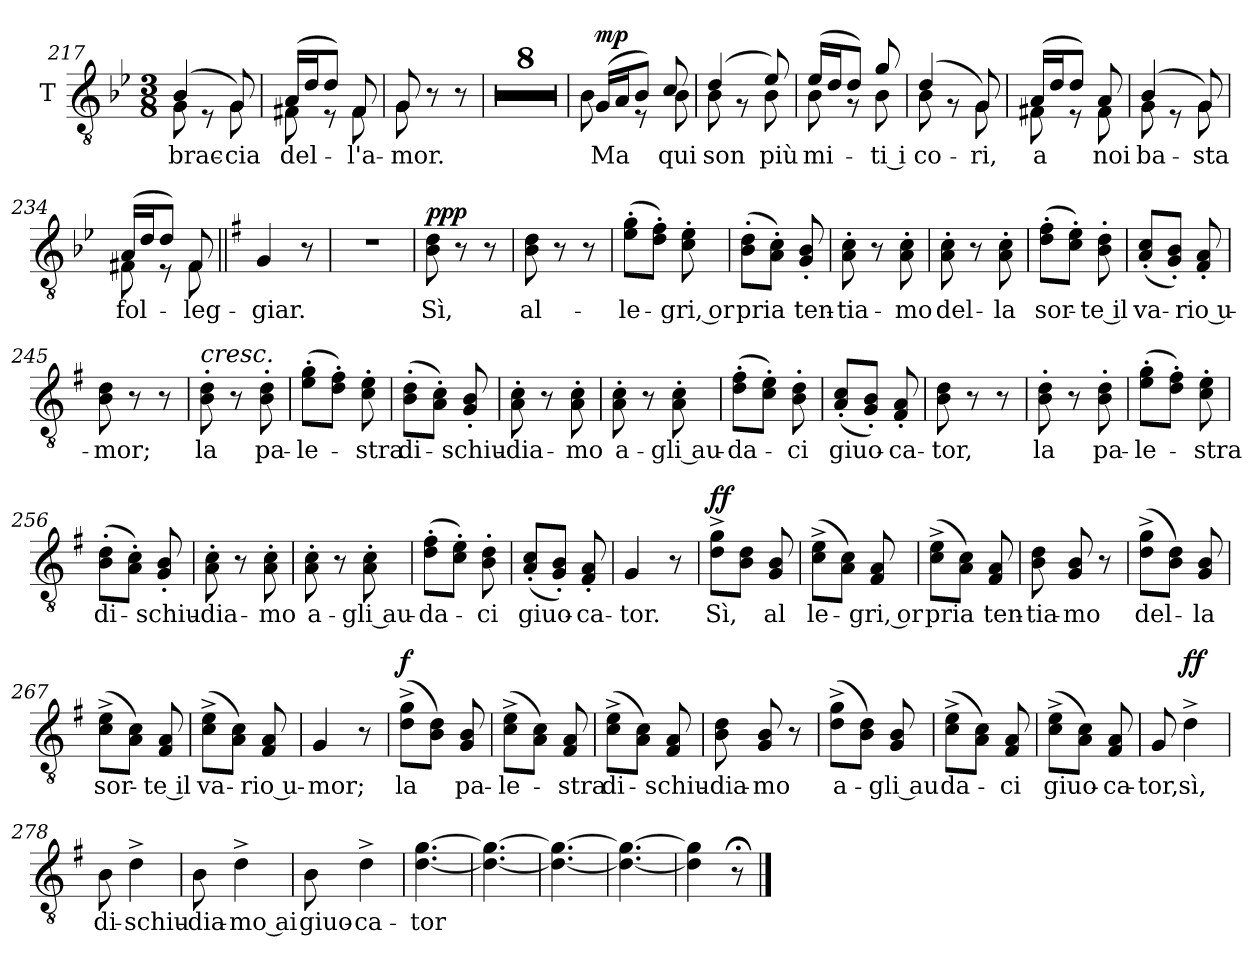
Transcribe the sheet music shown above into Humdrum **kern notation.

**kern	**text	**dynam
*part1	*part1	*part1
*staff1	*staff1	*staff1
*I"T	*	*
*I'T	*	*
*clefGv2	*	*
*k[b-e-]	*	*
*M3/8	*	*
=217	=217	=217
!	!LO:LY:b	!
*^	*	*
(>4B-/	8G\	brac-	.
.	8r	.	.
!	!	!LO:LY:b	!
8G/)	8G\	-cia	.
=218	=218	=218	=218
!	!	!LO:LY:b	!
(>16A/LL	8F#X\	del-	.
16d/J	.	.	.
8d/J)	8r	.	.
!	!	!LO:LY:b	!
8F#/	8F#\	-l'a-	.
=219	=219	=219	=219
!	!	!LO:LY:b	!
8G/	8G\	-mor.	.
8r	4ryy	.	.
8r	.	.	.
*v	*v	*	*
!!LO:LB:g=z
=220	=220	=220
4.r	.	.
=221	=221	=221
4.r	.	.
=222	=222	=222
4.r	.	.
=223	=223	=223
4.r	.	.
=224	=224	=224
4.r	.	.
=225	=225	=225
4.r	.	.
=226	=226	=226
4.r	.	.
=227	=227	=227
4.r	.	.
!!LO:PB:g=z
=228	=228	=228
!LO:TX:a:t=GASTONE	!	!
!LO:TX:a:t=col 1	!	!
!LO:TX:a:t=o	!	!
!LO:TX:a:t=Tenore	!	!
!	!LO:LY:b	!LO:DY:a
*^	*	*
(>16G/LL	8B-\	Ma	mp
16A/J	.	.	.
8B-/J)	8r	.	.
!	!	!LO:LY:b	!
8c/	8B-\	qui	.
=229	=229	=229	=229
!	!	!LO:LY:b	!
(>4d/	8B-\	son	.
.	8r	.	.
!	!	!LO:LY:b	!
8e-/)	8B-\	più	.
=230	=230	=230	=230
!	!	!LO:LY:b	!
(>16e-/LL	8B-\	mi-	.
16d/J	.	.	.
8d/J)	8r	.	.
!	!	!LO:LY:b	!
8g/	8B-\	-ti i	.
=231	=231	=231	=231
!	!	!LO:LY:b	!
(>4d/	8B-\	co-	.
.	8r	.	.
!	!	!LO:LY:b	!
8G/)	8G\	-ri,	.
=232	=232	=232	=232
!	!	!LO:LY:b	!
(>16A/LL	8F#X\	a	.
16d/J	.	.	.
8d/J)	8r	.	.
!	!	!LO:LY:b	!
8A/	8F#\	noi	.
=233	=233	=233	=233
!	!	!LO:LY:b	!
(>4B-/	8G\	ba-	.
.	8r	.	.
!	!	!LO:LY:b	!
8G/)	8G\	-sta	.
=234	=234	=234	=234
!	!	!LO:LY:b	!
(>16A/LL	8F#X\	fol-	.
16d/J	.	.	.
8d/J)	8r	.	.
!	!	!LO:LY:b	!
8F#/	8F#\	-leg-	.
*v	*v	*	*
=235||	=235||	=235||
*k[f#]	*	*
*^	*	*
!	!	!LO:LY:b	!
*v	*v	*	*
4G/	-giar.	.
8r	.	.
!!LO:LB:g=z
=236	=236	=236
4.r	.	.
=237	=237	=237
!	!LO:LY:b	!LO:DY:a
8B\ 8d\	Sì,	ppp
8r	.	.
8r	.	.
=238	=238	=238
!	!LO:LY:b	!
8B\ 8d\	al-	.
8r	.	.
8r	.	.
=239	=239	=239
!	!LO:LY:b	!
(>8e\' 8g\'L	-le-	.
8d\' 8f#\'J)	.	.
!	!LO:LY:b	!
8c\' 8e\'	-gri, or	.
=240	=240	=240
!	!LO:LY:b	!
(>8B\' 8d\'L	pria	.
8A\' 8c\'J)	.	.
!	!LO:LY:b	!
8G/' 8B/'	ten-	.
=241	=241	=241
!	!LO:LY:b	!
8A\' 8c\'	-tia-	.
8r	.	.
!	!LO:LY:b	!
8A\' 8c\'	-mo	.
=242	=242	=242
!	!LO:LY:b	!
8A\' 8c\'	del-	.
8r	.	.
!	!LO:LY:b	!
8A\' 8c\'	-la	.
=243	=243	=243
!	!LO:LY:b	!
(>8d\' 8f#\'L	sor-	.
8c\' 8e\'J)	.	.
!	!LO:LY:b	!
8B\' 8d\'	-te il	.
=244	=244	=244
!	!LO:LY:b	!
(<8A/' 8c/'L	va-	.
8G/' 8B/'J)	.	.
!	!LO:LY:b	!
8F#/' 8A/'	-rio u-	.
=245	=245	=245
!	!LO:LY:b	!
8B\ 8d\	-mor;	.
8r	.	.
8r	.	.
!!LO:PB:g=z
=246	=246	=246
!LO:TX:a:i:t=cresc.	!	!
!	!LO:LY:b	!
8B\' 8d\'	la	.
8r	.	.
!	!LO:LY:b	!
8B\' 8d\'	pa-	.
=247	=247	=247
!	!LO:LY:b	!
(>8e\' 8g\'L	-le-	.
8d\' 8f#\'J)	.	.
!	!LO:LY:b	!
8c\' 8e\'	-stra	.
=248	=248	=248
!	!LO:LY:b	!
(>8B\' 8d\'L	di-	.
8A\' 8c\'J)	.	.
!	!LO:LY:b	!
8G/' 8B/'	-schiu-	.
=249	=249	=249
!	!LO:LY:b	!
8A\' 8c\'	-dia-	.
8r	.	.
!	!LO:LY:b	!
8A\' 8c\'	-mo	.
=250	=250	=250
!	!LO:LY:b	!
8A\' 8c\'	a-	.
8r	.	.
!	!LO:LY:b	!
8A\' 8c\'	-gli au-	.
=251	=251	=251
!	!LO:LY:b	!
(>8d\' 8f#\'L	-da-	.
8c\' 8e\'J)	.	.
!	!LO:LY:b	!
8B\' 8d\'	-ci	.
=252	=252	=252
!	!LO:LY:b	!
(<8A/' 8c/'L	giuo-	.
8G/' 8B/'J)	.	.
!	!LO:LY:b	!
8F#/' 8A/'	-ca-	.
=253	=253	=253
!	!LO:LY:b	!
8B\ 8d\	-tor,	.
8r	.	.
8r	.	.
=254	=254	=254
!	!LO:LY:b	!
8B\' 8d\'	la	.
8r	.	.
!	!LO:LY:b	!
8B\' 8d\'	pa-	.
!!LO:PB:g=z
=255	=255	=255
!	!LO:LY:b	!
(>8e\' 8g\'L	-le-	.
8d\' 8f#\'J)	.	.
!	!LO:LY:b	!
8c\' 8e\'	-stra	.
=256	=256	=256
!	!LO:LY:b	!
(>8B\' 8d\'L	di-	.
8A\' 8c\'J)	.	.
!	!LO:LY:b	!
8G/' 8B/'	-schiu-	.
=257	=257	=257
!	!LO:LY:b	!
8A\' 8c\'	-dia-	.
8r	.	.
!	!LO:LY:b	!
8A\' 8c\'	-mo	.
=258	=258	=258
!	!LO:LY:b	!
8A\' 8c\'	a-	.
8r	.	.
!	!LO:LY:b	!
8A\' 8c\'	-gli au-	.
=259	=259	=259
!	!LO:LY:b	!
(>8d\' 8f#\'L	-da-	.
8c\' 8e\'J)	.	.
!	!LO:LY:b	!
8B\' 8d\'	-ci	.
=260	=260	=260
!	!LO:LY:b	!
(<8A/' 8c/'L	giuo-	.
8G/' 8B/'J)	.	.
!	!LO:LY:b	!
8F#/' 8A/'	-ca-	.
=261	=261	=261
!	!LO:LY:b	!
4G/	-tor.	.
8r	.	.
=262	=262	=262
!	!LO:LY:b	!LO:DY:a
8d\^ 8g\^L	Sì,	ff
8B\ 8d\J	.	.
!	!LO:LY:b	!
8G/ 8B/	al	.
=263	=263	=263
!	!LO:LY:b	!
(>8c\^ 8e\^L	-le-	.
8A\ 8c\J)	.	.
!	!LO:LY:b	!
8F#/ 8A/	-gri, or	.
!!LO:PB:g=z
=264	=264	=264
!	!LO:LY:b	!
(>8c\^ 8e\^L	pria	.
8A\ 8c\J)	.	.
!	!LO:LY:b	!
8F#/ 8A/	ten-	.
=265	=265	=265
!	!LO:LY:b	!
8B\ 8d\	-tia-	.
!	!LO:LY:b	!
8G/ 8B/	-mo	.
8r	.	.
=266	=266	=266
!	!LO:LY:b	!
(>8d\^ 8g\^L	del-	.
8B\ 8d\J)	.	.
!	!LO:LY:b	!
8G/ 8B/	-la	.
=267	=267	=267
!	!LO:LY:b	!
(>8c\^ 8e\^L	sor-	.
8A\ 8c\J)	.	.
!	!LO:LY:b	!
8F#/ 8A/	-te il	.
=268	=268	=268
!	!LO:LY:b	!
(>8c\^ 8e\^L	va-	.
8A\ 8c\J)	.	.
!	!LO:LY:b	!
8F#/ 8A/	-rio u-	.
=269	=269	=269
!	!LO:LY:b	!
4G/	-mor;	.
8r	.	.
=270	=270	=270
!	!LO:LY:b	!LO:DY:a
(>8d\^ 8g\^L	la	f
8B\ 8d\J)	.	.
!	!LO:LY:b	!
8G/ 8B/	pa-	.
!!LO:PB:g=z
=271	=271	=271
!	!LO:LY:b	!
(>8c\^ 8e\^L	-le-	.
8A\ 8c\J)	.	.
!	!LO:LY:b	!
8F#/ 8A/	-stra	.
=272	=272	=272
!	!LO:LY:b	!
(>8c\^ 8e\^L	di-	.
8A\ 8c\J)	.	.
!	!LO:LY:b	!
8F#/ 8A/	-schiu-	.
=273	=273	=273
!	!LO:LY:b	!
8B\ 8d\	-dia-	.
!	!LO:LY:b	!
8G/ 8B/	-mo	.
8r	.	.
=274	=274	=274
!	!LO:LY:b	!
(>8d\^ 8g\^L	a-	.
8B\ 8d\J)	.	.
!	!LO:LY:b	!
8G/ 8B/	-gli au	.
=275	=275	=275
!	!LO:LY:b	!
(>8c\^ 8e\^L	da-	.
8A\ 8c\J)	.	.
!	!LO:LY:b	!
8F#/ 8A/	-ci	.
=276	=276	=276
!	!LO:LY:b	!
(>8c\^ 8e\^L	giuo-	.
8A\ 8c\J)	.	.
!	!LO:LY:b	!
8F#/ 8A/	-ca-	.
=277	=277	=277
!	!LO:LY:b	!
8G/	tor,	.
!	!LO:LY:b	!LO:DY:a
4d^\	sì,	ff
!!LO:PB:g=z
=278	=278	=278
!	!LO:LY:b	!
8B\	di-	.
!	!LO:LY:b	!
4d^\	-schiu-	.
=279	=279	=279
!	!LO:LY:b	!
8B\	-dia-	.
!	!LO:LY:b	!
4d^\	-mo ai	.
=280	=280	=280
!	!LO:LY:b	!
8B\	giuo-	.
!	!LO:LY:b	!
4d^\	-ca-	.
=281	=281	=281
!	!LO:LY:b	!
[4.d\ [4.g\	-tor	.
=282	=282	=282
4.d\_ 4.g\_	.	.
=283	=283	=283
4.d\_ 4.g\_	.	.
=284	=284	=284
4.d\_ 4.g\_	.	.
=285	=285	=285
4d\] 4g\]	.	.
8r;<	.	.
==	==	==
*-	*-	*-
